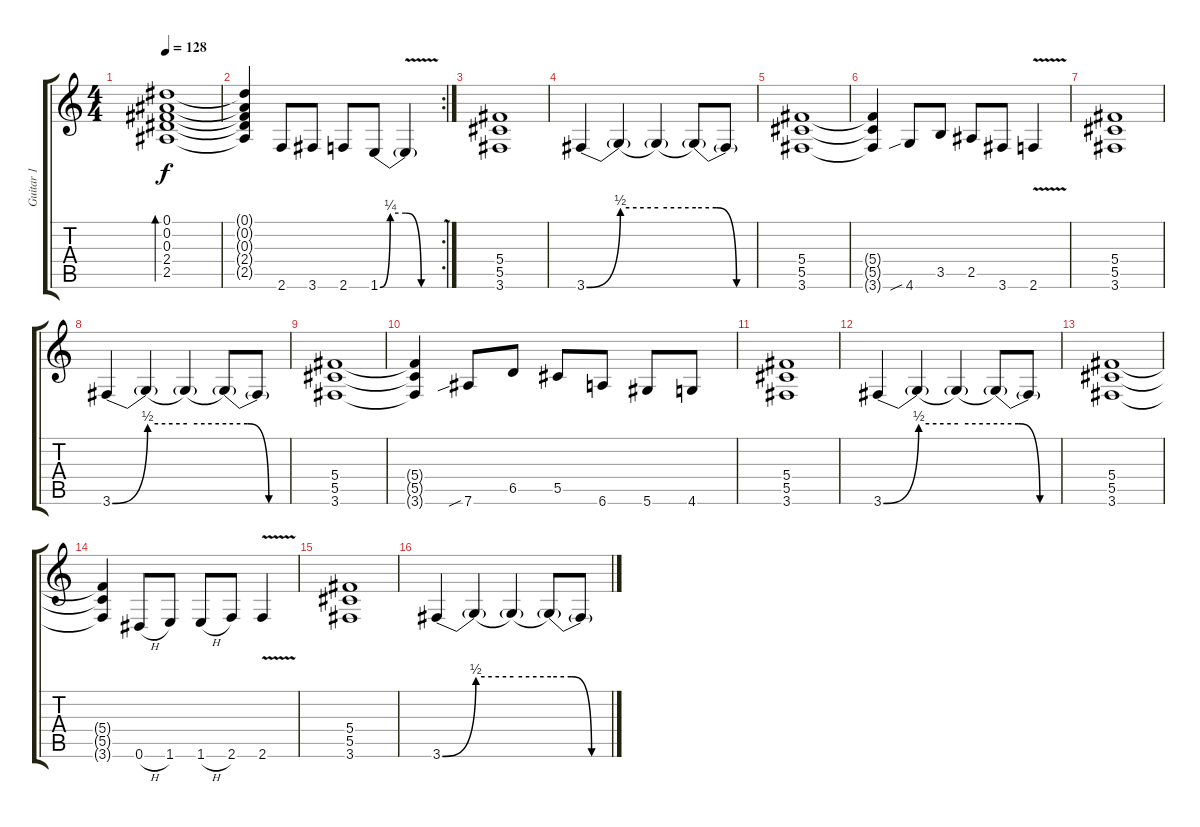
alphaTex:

\track ("Guitar 1" "Guitar 1") {instrument distortionguitar}
\staff {score tabs}
\tuning (Eb4 Bb3 Gb3 Db3 Ab2 Eb2) {hide}
\ts (4 4)
\tempo 128
\clef g2
\ks c
(0.1 0.2 0.3 2.4 2.5).1{bd 30 dy f} |
\rc 2
(0.1{t} 0.2{t} 0.3{t} 2.4{t} 2.5{t}).4 2.6.8 3.6.8 2.6.8 1.6{be (custom 0 0 10 1 25 1 40 0 60 0)}.8 1.6{v t}.4 |
(5.4 5.5 3.6).1 |
3.6{be (bend 0 0 60 2)}.4 3.6{be (hold 0 2 60 2) t}.4 3.6{be (hold 0 2 60 2) t}.4 3.6{be (custom 0 2 20 2 40 0 60 0) t}.8 3.6{t}.8 |
(5.4 5.5 3.6).1 |
(5.4{t} 5.5{t} 3.6{t}).4 4.6{sib}.8 3.5.8 2.5.8 3.6.8 2.6{v}.4 |
(5.4 5.5 3.6).1 |
3.6{be (bend 0 0 60 2)}.4 3.6{be (hold 0 2 60 2) t}.4 3.6{be (hold 0 2 60 2) t}.4 3.6{be (custom 0 2 20 2 40 0 60 0) t}.8 3.6{t}.8 |
(5.4 5.5 3.6).1 |
(5.4{t} 5.5{t} 3.6{t}).4 7.6{sib}.8 6.5.8 5.5.8 6.6.8 5.6.8 4.6.8 |
(5.4 5.5 3.6).1 |
3.6{be (bend 0 0 60 2)}.4 3.6{be (hold 0 2 60 2) t}.4 3.6{be (hold 0 2 60 2) t}.4 3.6{be (custom 0 2 20 2 40 0 60 0) t}.8 3.6{t}.8 |
(5.4 5.5 3.6).1 |
(5.4{t} 5.5{t} 3.6{t}).4 0.6{h}.8 1.6.8 1.6{h}.8 2.6.8 2.6{v}.4 |
(5.4 5.5 3.6).1 |
3.6{be (bend 0 0 60 2)}.4 3.6{be (hold 0 2 60 2) t}.4 3.6{be (hold 0 2 60 2) t}.4 3.6{be (custom 0 2 20 2 40 0 60 0) t}.8 3.6{t}.8
